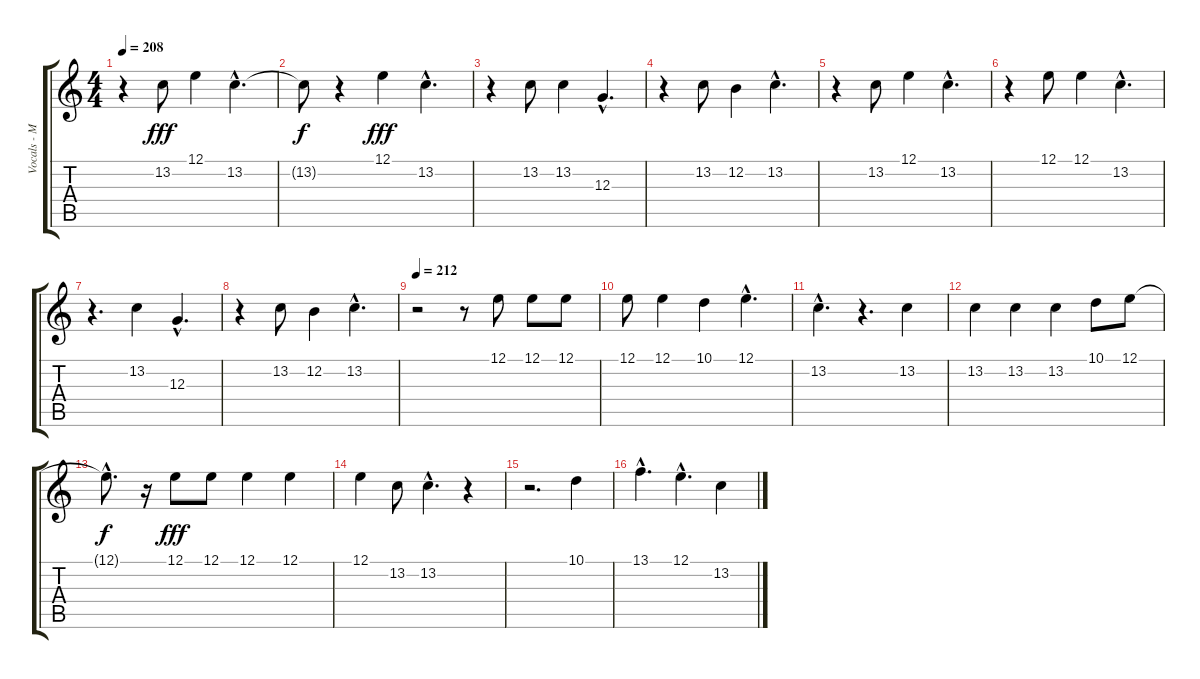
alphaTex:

\track ("Vocals - Mark" "Vocals - M") {instrument voiceoohs}
\staff {score tabs}
\tuning (E4 B3 G3 D3 A2 E2) {hide}
\ts (4 4)
\tempo 208
\clef g2
\ks c
r.4{dy fff instrument voiceoohs} 13.2.8 12.1.4 13.2{hac}.4{d} |
13.2{t}.8{dy f} r.4 12.1.4{dy fff} 13.2{hac}.4{d} |
r.4 13.2.8 13.2.4 12.3{hac}.4{d} |
r.4 13.2.8 12.2.4 13.2{hac}.4{d} |
r.4 13.2.8 12.1.4 13.2{hac}.4{d} |
r.4 12.1.8 12.1.4 13.2{hac}.4{d} |
r.4{d} 13.2.4 12.3{hac}.4{d} |
r.4 13.2.8 12.2.4 13.2{hac}.4{d} |
\tempo 212
r.2 r.8 12.1.8 12.1.8 12.1.8 |
12.1.8 12.1.4 10.1.4 12.1{hac}.4{d} |
13.2{hac}.4{d} r.4{d} 13.2.4 |
13.2.4 13.2.4 13.2.4 10.1.8 12.1.8 |
12.1{hac t}.8{d dy f} r.16 12.1.8{dy fff} 12.1.8 12.1.4 12.1.4 |
12.1.4 13.2.8 13.2{hac}.4{d} r.4 |
r.2{d} 10.1.4 |
13.1{hac}.4{d} 12.1{hac}.4{d} 13.2.4
